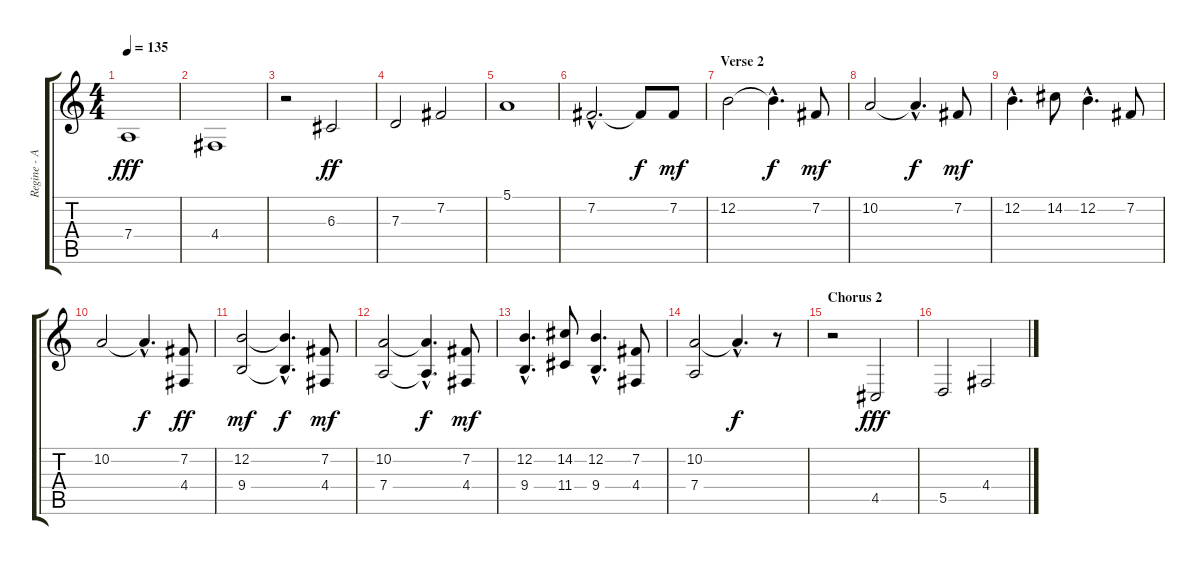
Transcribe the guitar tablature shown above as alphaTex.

\track ("Regine - Accordion" "Regine - A") {instrument accordion}
\staff {score tabs}
\tuning (E4 B3 G3 D3 A2 E2) {hide}
\ts (4 4)
\tempo 135
\clef g2
\ks c
7.4.1{dy fff} |
4.4.1 |
r.2 6.3.2{dy ff} |
7.3.2 7.2.2 |
5.1.1 |
7.2{hac}.2{d} 7.2{t}.8{dy f} 7.2.8{dy mf} |
\section ("" "Verse 2")
12.2.2 12.2{hac t}.4{d dy f} 7.2.8{dy mf} |
10.2.2 10.2{hac t}.4{d dy f} 7.2.8{dy mf} |
12.2{hac}.4{d} 14.2.8 12.2{hac}.4{d} 7.2.8 |
10.2.2 10.2{hac t}.4{d dy f} (7.2 4.4).8{dy ff} |
(12.2 9.4).2{dy mf} (12.2{hac t} 9.4{hac t}).4{d dy f} (7.2 4.4).8{dy mf} |
(10.2 7.4).2 (10.2{hac t} 7.4{hac t}).4{d dy f} (7.2 4.4).8{dy mf} |
(12.2{hac} 9.4{hac}).4{d} (14.2 11.4).8 (12.2{hac} 9.4{hac}).4{d} (7.2 4.4).8 |
(10.2 7.4).2 10.2{hac t}.4{d dy f} r.8 |
\section ("" "Chorus 2")
r.2 4.5.2{dy fff} |
5.5.2 4.4.2
